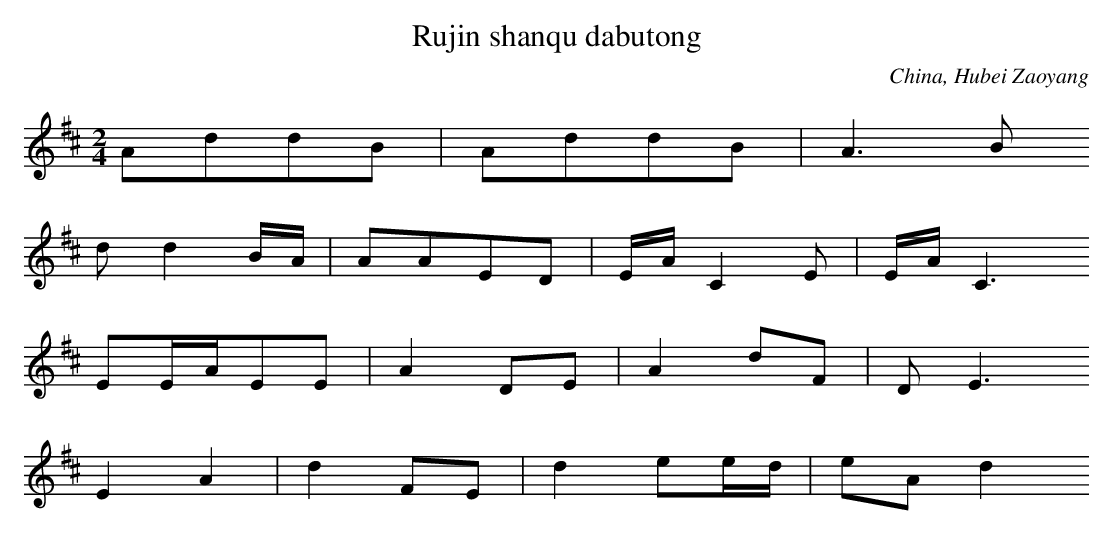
X:1
T: Rujin shanqu dabutong
O: China, Hubei Zaoyang
M: 2/4
L: 1/16
K: D
A2d2d2B2 | A2d2d2B2 | A6B2
d2d4BA | A2A2E2D2 | EAC4E2 | EAC6
E2EAE2E2 | A4D2E2 | A4d2F2 | D2E6
E4A4 | d4F2E2 | d4e2ed | e2A2d4
